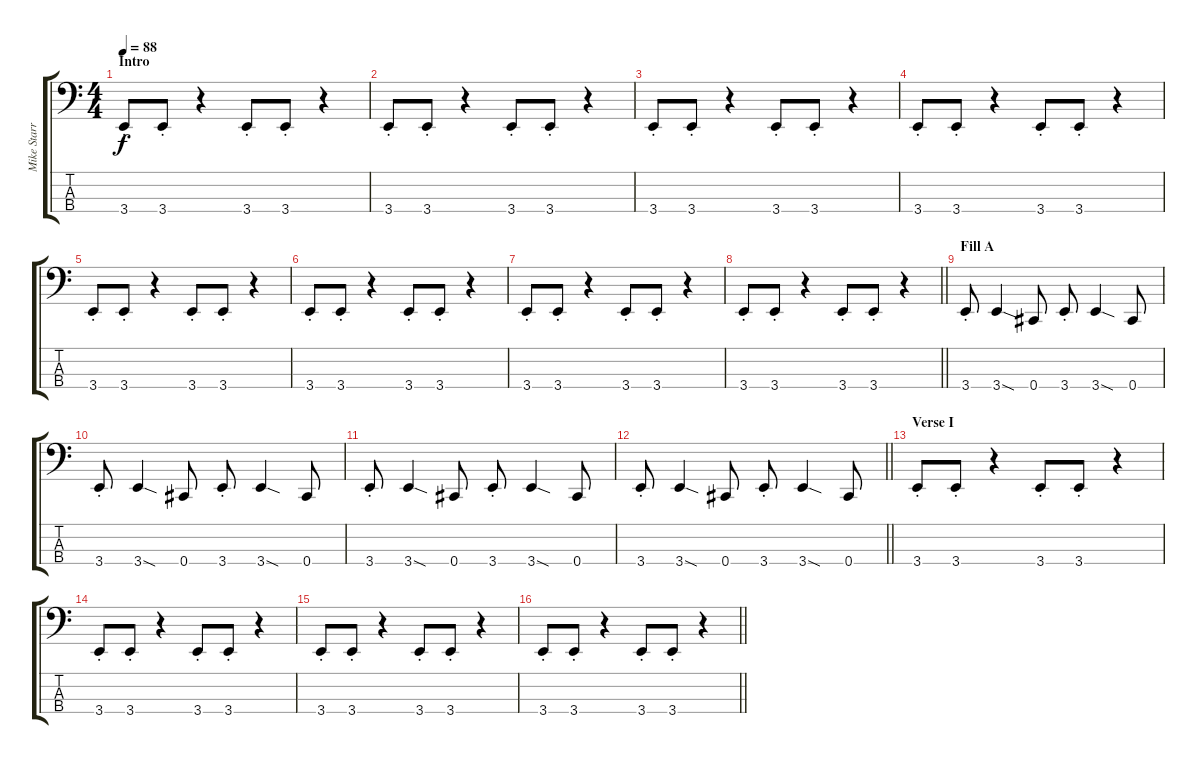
\track ("Mike Starr" "Mike Starr") {instrument electricbasspick}
\staff {score tabs}
\tuning (Gb2 Db2 Ab1 Db1) {hide}
\ts (4 4)
\section ("" "Intro")
\tempo 88
\clef f4
\ks c
3.4{st}.8{dy f instrument electricbasspick} 3.4{st}.8 r.4 3.4{st}.8 3.4{st}.8 r.4 |
3.4{st}.8 3.4{st}.8 r.4 3.4{st}.8 3.4{st}.8 r.4 |
3.4{st}.8 3.4{st}.8 r.4 3.4{st}.8 3.4{st}.8 r.4 |
3.4{st}.8 3.4{st}.8 r.4 3.4{st}.8 3.4{st}.8 r.4 |
3.4{st}.8 3.4{st}.8 r.4 3.4{st}.8 3.4{st}.8 r.4 |
3.4{st}.8 3.4{st}.8 r.4 3.4{st}.8 3.4{st}.8 r.4 |
3.4{st}.8 3.4{st}.8 r.4 3.4{st}.8 3.4{st}.8 r.4 |
\barLineRight lightlight
3.4{st}.8 3.4{st}.8 r.4 3.4{st}.8 3.4{st}.8 r.4 |
\section ("" "Fill A")
3.4{st}.8 3.4{sod}.4 0.4.8 3.4{st}.8 3.4{sod}.4 0.4.8 |
3.4{st}.8 3.4{sod}.4 0.4.8 3.4{st}.8 3.4{sod}.4 0.4.8 |
3.4{st}.8 3.4{sod}.4 0.4.8 3.4{st}.8 3.4{sod}.4 0.4.8 |
\barLineRight lightlight
3.4{st}.8 3.4{sod}.4 0.4.8 3.4{st}.8 3.4{sod}.4 0.4.8 |
\section ("" "Verse I")
3.4{st}.8 3.4{st}.8 r.4 3.4{st}.8 3.4{st}.8 r.4 |
3.4{st}.8 3.4{st}.8 r.4 3.4{st}.8 3.4{st}.8 r.4 |
3.4{st}.8 3.4{st}.8 r.4 3.4{st}.8 3.4{st}.8 r.4 |
\barLineRight lightlight
3.4{st}.8 3.4{st}.8 r.4 3.4{st}.8 3.4{st}.8 r.4
